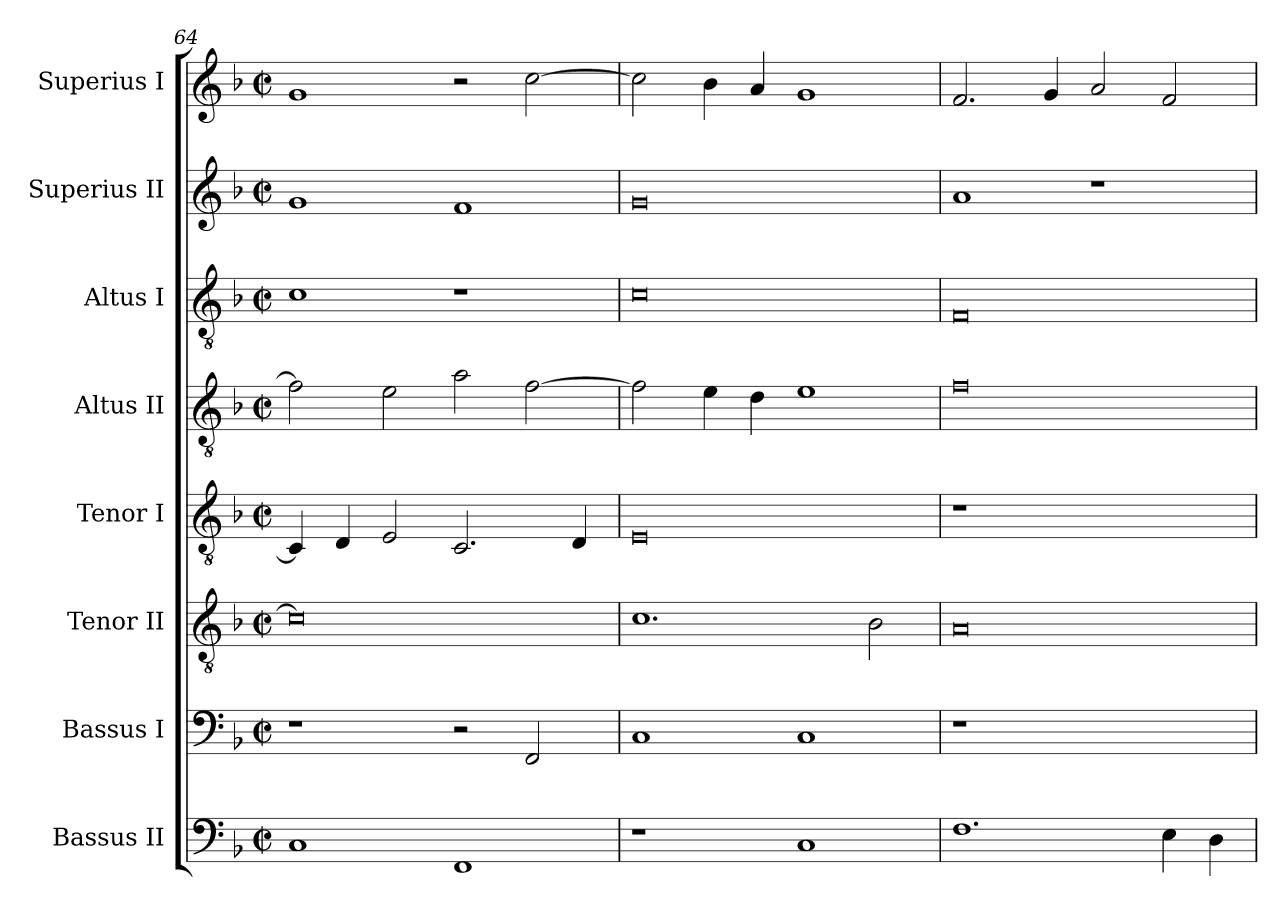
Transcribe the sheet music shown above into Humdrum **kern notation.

**kern	**kern	**kern	**kern	**kern	**kern	**kern	**kern
*part8	*part7	*part6	*part5	*part4	*part3	*part2	*part1
*staff8	*staff7	*staff6	*staff5	*staff4	*staff3	*staff2	*staff1
*I"Bassus II	*I"Bassus I	*I"Tenor II	*I"Tenor I	*I"Altus II	*I"Altus I	*I"Superius II	*I"Superius I
*I'B.s.	*	*	*	*I'A.s.	*	*I'S.s.	*I'S.p.
*clefF4	*clefF4	*clefGv2	*clefGv2	*clefGv2	*clefGv2	*clefG2	*clefG2
*	*	*ITrd7c12	*ITrd7c12	*ITrd7c12	*ITrd7c12	*	*
*k[b-]	*k[b-]	*k[b-]	*k[b-]	*k[b-]	*k[b-]	*k[b-]	*k[b-]
*F:	*F:	*F:	*F:	*F:	*F:	*F:	*F:
*M2/2	*M2/2	*M2/2	*M2/2	*M2/2	*M2/2	*M2/2	*M2/2
*met(c|)	*met(c|)	*met(c|)	*met(c|)	*met(c|)	*met(c|)	*met(c|)	*met(c|)
=64	=64	=64	=64	=64	=64	=64	=64
1Ci	1r	0Ci]	4CCi/]	2Fi\]	1Ci	1gi	1gi
.	.	.	4DDi/	.	.	.	.
.	.	.	2EEi/	2Ei\	.	.	.
1FFi	2r	.	2.CCi/	2Ai\	1r	1fi	2r
.	2FFi/	.	.	[>2Fi\	.	.	[>2cci\
.	.	.	4DDi/	.	.	.	.
!!LO:PB:g=z
=65	=65	=65	=65	=65	=65	=65	=65
1r	1Ci	1.Ci	0EEi	2Fi\]	0Ci	0gi	2cci\]
.	.	.	.	4Ei\	.	.	4b-i\
.	.	.	.	4Di\	.	.	4ai/
1Ci	1Ci	.	.	1Ei	.	.	1gi
.	.	2BB-i\	.	.	.	.	.
=66	=66	=66	=66	=66	=66	=66	=66
!	!LO:N:vis=1	!	!LO:N:vis=1	!	!	!	!
1.Fi	1r	0AAi	1r	0Fi	0FFi	1ai	2.fi/
.	.	.	.	.	.	.	4gi/
.	1ryy	.	1ryy	.	.	1r	2ai/
4Ei\	.	.	.	.	.	.	2fi/
4Di\	.	.	.	.	.	.	.
=	=	=	=	=	=	=	=
*-	*-	*-	*-	*-	*-	*-	*-
